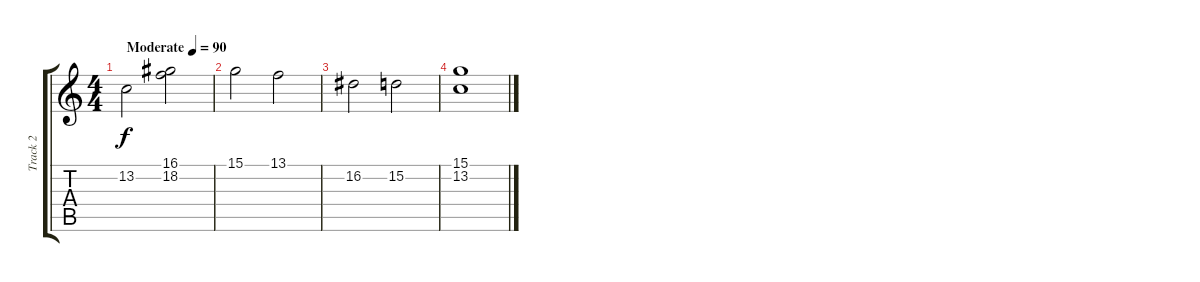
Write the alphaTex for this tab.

\track ("Track 2" "Track 2") {instrument lead6voice}
\staff {score tabs}
\tuning (E4 B3 G3 D3 A2 E2) {hide}
\ts (4 4)
\tempo (90 "Moderate")
\clef g2
\ks c
13.2.2{dy f instrument lead6voice} (16.1 18.2).2 |
15.1.2 13.1.2 |
16.2.2 15.2.2 |
(15.1 13.2).1
